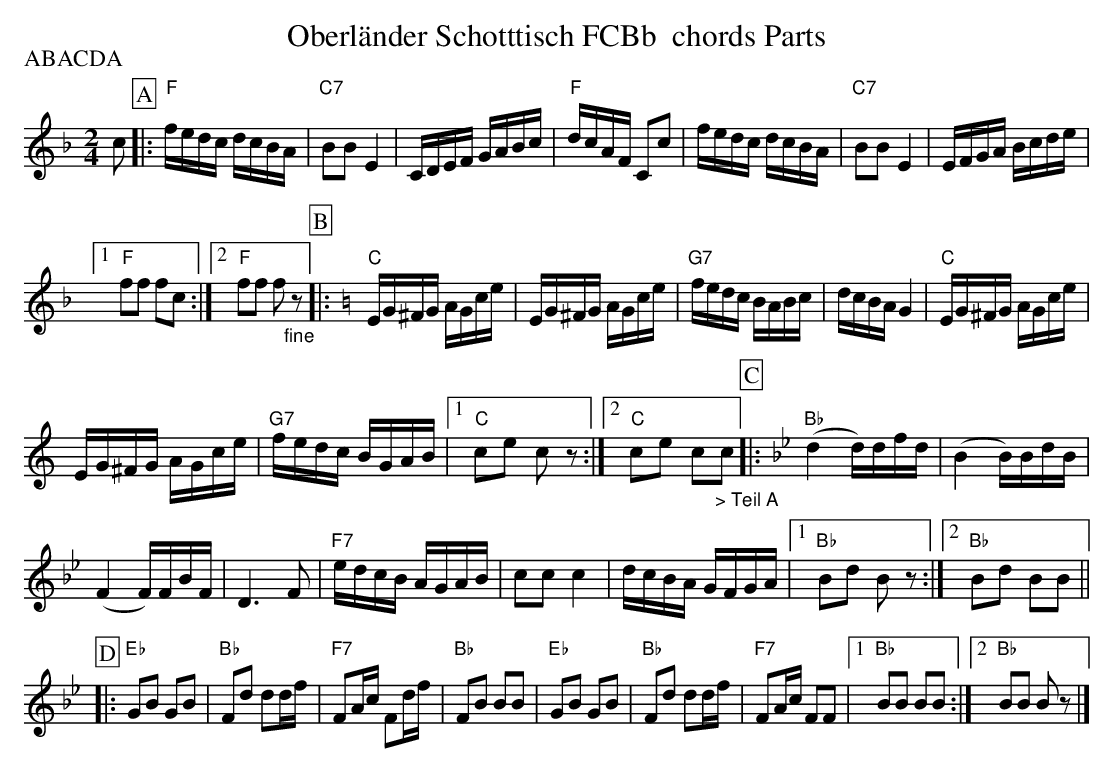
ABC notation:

X:1
T: Oberl\"ander Schotttisch FCBb  chords Parts
P:ABACDA
M:2/4
L:1/16
K:F %%MIDI gchordon
c2[P:A] |: "F"fedc dcBA | "C7"B2B2E4 | CDEF GABc | "F"dcAF C2c2 | fedc dcBA | "C7"B2B2 E4 | EFGA Bcde |1
"F"f2f2 f2c2 :|2 "F"f2f2 f2"_fine"z2 [P:B] |: [K:C] "C"EG^FG AGce | EG^FG AGce | "G7"fedc BABc | dcBA G4 | "C"EG^FG AGce |
EG^FG AGce | "G7"fedc BGAB |1 "C"c2e2 c2z2 :|2 "C"c2e2 c2"_> Teil A"c2 [P:C] |: [K:Bb] "Bb"(d4d)dfd | (B4B)BdB |
(F4F)FBF | D6F2 | "F7"edcB AGAB | c2c2c4 | dcBA GFGA |1 "Bb"B2d2 B2z2 :|2 "Bb"B2d2 B2B2 || [K:Bb]
[P:D] |: "Eb"G2B2 G2B2 | "Bb"F2d2 d2df | "F7"F2Ac F2df | "Bb"F2B2 B2B2 | "Eb"G2B2 G2B2 | "Bb"F2d2 d2df | "F7"F2Ac F2F2 |1 "Bb"B2B2 B2B2 :|2 "Bb"B2B2 B2z2 |]
